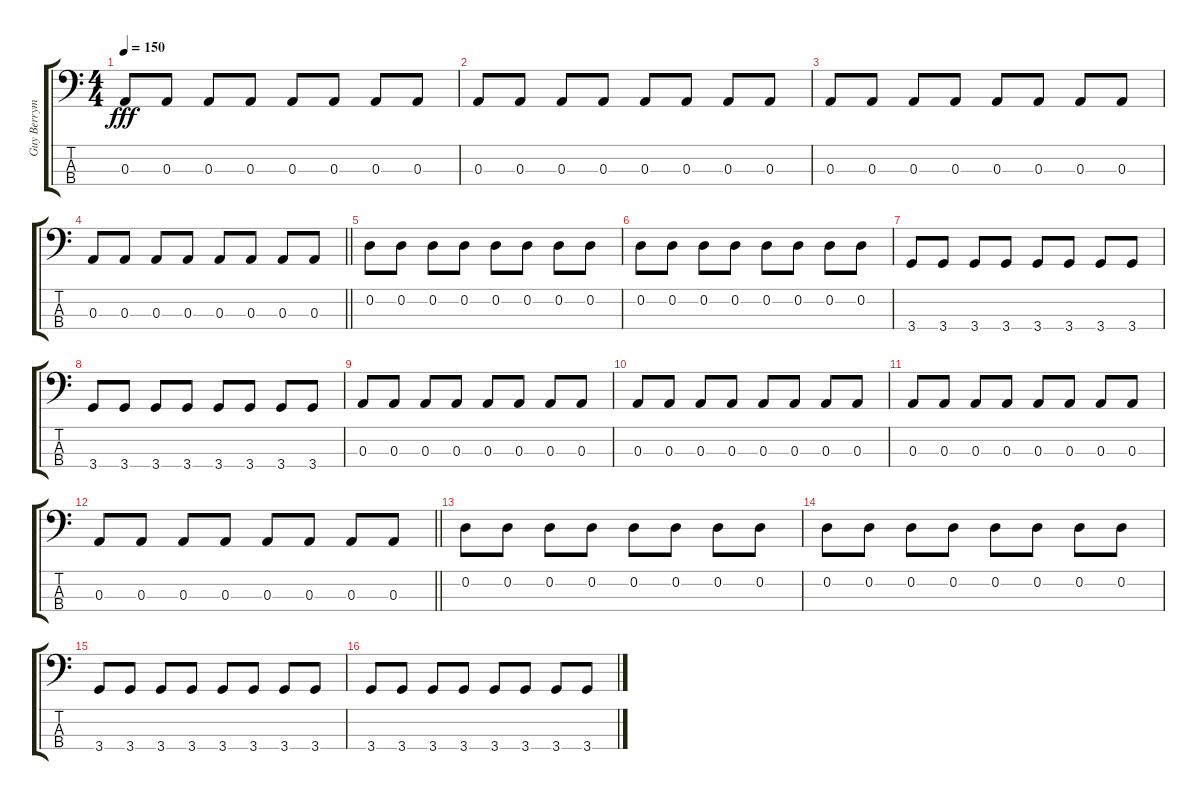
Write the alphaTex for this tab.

\track ("Guy Berryman" "Guy Berrym") {instrument electricbassfinger}
\staff {score tabs}
\tuning (G2 D2 A1 E1) {hide}
\ts (4 4)
\tempo 150
\clef f4
\ks c
0.3.8{dy fff} 0.3.8 0.3.8 0.3.8 0.3.8 0.3.8 0.3.8 0.3.8 |
0.3.8 0.3.8 0.3.8 0.3.8 0.3.8 0.3.8 0.3.8 0.3.8 |
0.3.8 0.3.8 0.3.8 0.3.8 0.3.8 0.3.8 0.3.8 0.3.8 |
\barLineRight lightlight
0.3.8 0.3.8 0.3.8 0.3.8 0.3.8 0.3.8 0.3.8 0.3.8 |
0.2.8 0.2.8 0.2.8 0.2.8 0.2.8 0.2.8 0.2.8 0.2.8 |
0.2.8 0.2.8 0.2.8 0.2.8 0.2.8 0.2.8 0.2.8 0.2.8 |
3.4.8 3.4.8 3.4.8 3.4.8 3.4.8 3.4.8 3.4.8 3.4.8 |
3.4.8 3.4.8 3.4.8 3.4.8 3.4.8 3.4.8 3.4.8 3.4.8 |
0.3.8 0.3.8 0.3.8 0.3.8 0.3.8 0.3.8 0.3.8 0.3.8 |
0.3.8 0.3.8 0.3.8 0.3.8 0.3.8 0.3.8 0.3.8 0.3.8 |
0.3.8 0.3.8 0.3.8 0.3.8 0.3.8 0.3.8 0.3.8 0.3.8 |
\barLineRight lightlight
0.3.8 0.3.8 0.3.8 0.3.8 0.3.8 0.3.8 0.3.8 0.3.8 |
0.2.8 0.2.8 0.2.8 0.2.8 0.2.8 0.2.8 0.2.8 0.2.8 |
0.2.8 0.2.8 0.2.8 0.2.8 0.2.8 0.2.8 0.2.8 0.2.8 |
3.4.8 3.4.8 3.4.8 3.4.8 3.4.8 3.4.8 3.4.8 3.4.8 |
3.4.8 3.4.8 3.4.8 3.4.8 3.4.8 3.4.8 3.4.8 3.4.8
